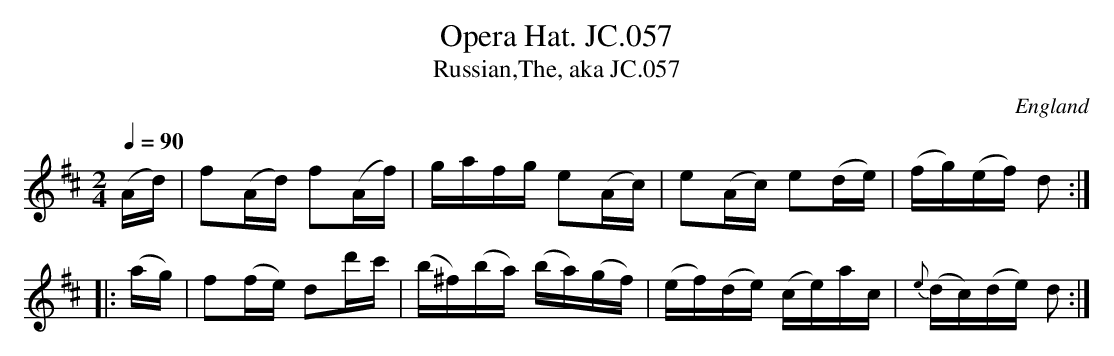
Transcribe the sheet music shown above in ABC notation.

X:1
T:Opera Hat. JC.057
T:Russian,The, aka JC.057
L:1/16
M:2/4
O:England
Q:1/4=90
K:D
(Ad)|f2(Ad) f2(Af)|gafg e2(Ac)|\
e2(Ac) e2(de)|(fg)(ef) d2:|!
|:(ag)|f2(fe) d2d'c'|(b^f)(ba) (ba)(gf)|\
(ef)(de) (ce)ac|{e}(dc)(de) d2:|
